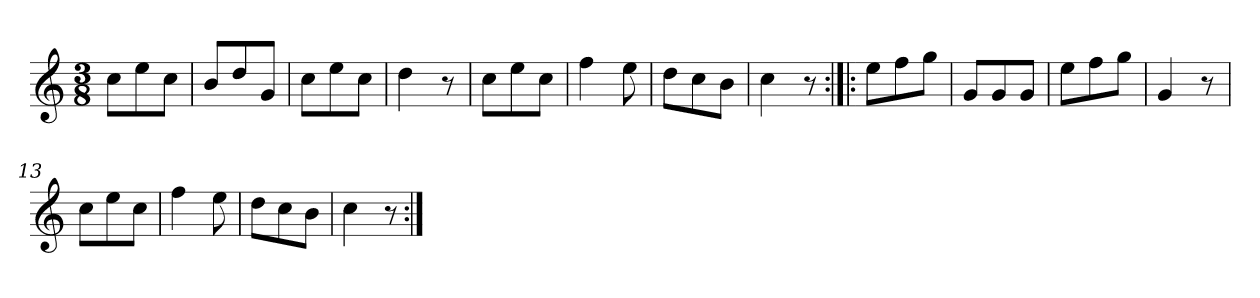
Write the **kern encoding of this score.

**kern
*part1
*staff1
*clefG2
*k[]
*C:
*M3/8
*MM120
=1
8cc\L
8ee\
8cc\J
=2
8b/L
8dd/
8g/J
=3
8cc\L
8ee\
8cc\J
=4
4dd
8r
=5
8cc\L
8ee\
8cc\J
=6
4ff
8ee
=7
8dd\L
8cc\
8b\J
=8
4cc
8r
=9:|!|:
8ee\L
8ff\
8gg\J
=10
8g/L
8g/
8g/J
=11
8ee\L
8ff\
8gg\J
=12
4g
8r
=13
8cc\L
8ee\
8cc\J
=14
4ff
8ee
=15
8dd\L
8cc\
8b\J
=16
4cc
8r
=:|!
*-
